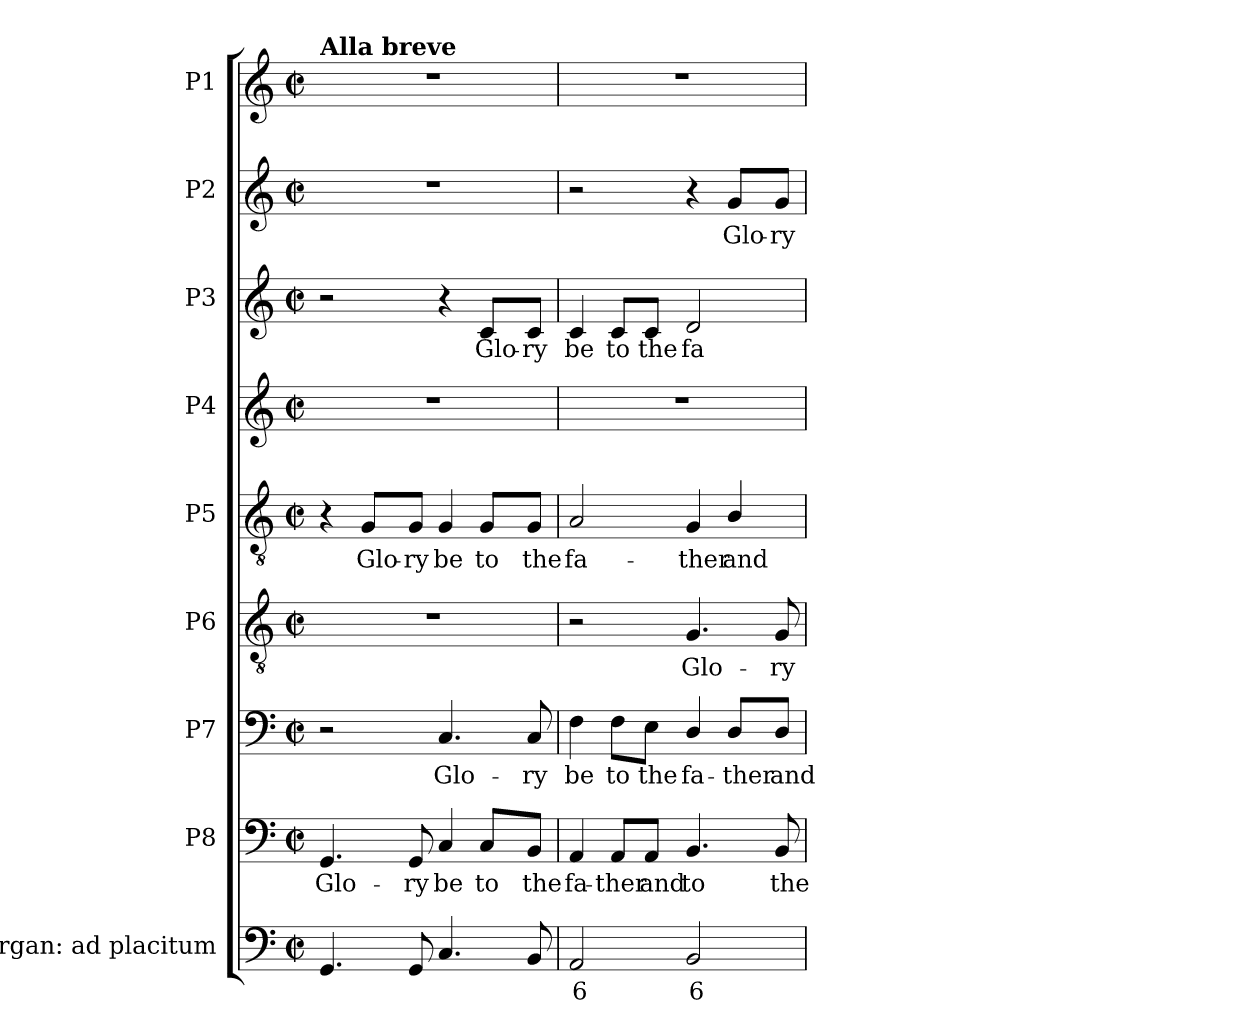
**kern	**text	**kern	**text	**kern	**text	**kern	**text	**kern	**text	**kern	**kern	**text	**kern	**text	**kern
*part9	*part9	*part8	*part8	*part7	*part7	*part6	*part6	*part5	*part5	*part4	*part3	*part3	*part2	*part2	*part1
*staff9	*staff9	*staff8	*staff8	*staff7	*staff7	*staff6	*staff6	*staff5	*staff5	*staff4	*staff3	*staff3	*staff2	*staff2	*staff1
*I"Organ: ad placitum	*	*I"P8	*	*I"P7	*	*I"P6	*	*I"P5	*	*I"P4	*I"P3	*	*I"P2	*	*I"P1
*I'Org.	*	*	*	*	*	*	*	*	*	*	*	*	*	*	*
!!LO:PB:g=z
*clefF4	*	*clefF4	*	*clefF4	*	*clefGv2	*	*clefGv2	*	*clefG2	*clefG2	*	*clefG2	*	*clefG2
*	*	*	*	*	*	*ITrd7c12	*	*ITrd7c12	*	*	*	*	*	*	*
*k[]	*	*k[]	*	*k[]	*	*k[]	*	*k[]	*	*k[]	*k[]	*	*k[]	*	*k[]
*C:	*	*C:	*	*C:	*	*C:	*	*C:	*	*C:	*C:	*	*C:	*	*C:
*M2/2	*	*M2/2	*	*M2/2	*	*M2/2	*	*M2/2	*	*M2/2	*M2/2	*	*M2/2	*	*M2/2
*met(c|)	*	*met(c|)	*	*met(c|)	*	*met(c|)	*	*met(c|)	*	*met(c|)	*met(c|)	*	*met(c|)	*	*met(c|)
=1	=1	=1	=1	=1	=1	=1	=1	=1	=1	=1	=1	=1	=1	=1	=1
!	!	!	!	!	!	!	!	!	!	!	!	!	!	!	!LO:TX:a:B:t=Alla breve
!	!	!	!LO:LY:b:color=#000000	!	!	!	!	!	!	!	!	!	!	!	!
4.GGi/	.	4.GGi/	Glo-	2r	.	1r	.	4r	.	1r	2r	.	1r	.	1r
!	!	!	!	!	!	!	!	!	!LO:LY:b:color=#000000	!	!	!	!	!	!
.	.	.	.	.	.	.	.	8GGi/L	Glo-	.	.	.	.	.	.
!	!	!	!LO:LY:b:color=#000000	!	!	!	!	!	!	!	!	!	!	!	!
!	!	!	!	!	!	!	!	!	!LO:LY:b:color=#000000	!	!	!	!	!	!
8GGi/	.	8GGi/	-ry	.	.	.	.	8GGi/J	-ry	.	.	.	.	.	.
!	!	!	!LO:LY:b:color=#000000	!	!	!	!	!	!	!	!	!	!	!	!
!	!	!	!	!	!LO:LY:b:color=#000000	!	!	!	!	!	!	!	!	!	!
!	!	!	!	!	!	!	!	!	!LO:LY:b:color=#000000	!	!	!	!	!	!
4.Ci/	.	4Ci/	be	4.Ci/	Glo-	.	.	4GGi/	be	.	4r	.	.	.	.
!	!	!	!LO:LY:b:color=#000000	!	!	!	!	!	!	!	!	!	!	!	!
!	!	!	!	!	!	!	!	!	!LO:LY:b:color=#000000	!	!	!	!	!	!
!	!	!	!	!	!	!	!	!	!	!	!	!LO:LY:b:color=#000000	!	!	!
.	.	8Ci/L	to	.	.	.	.	8GGi/L	to	.	8ci/L	Glo-	.	.	.
!	!	!	!LO:LY:b:color=#000000	!	!	!	!	!	!	!	!	!	!	!	!
!	!	!	!	!	!LO:LY:b:color=#000000	!	!	!	!	!	!	!	!	!	!
!	!	!	!	!	!	!	!	!	!LO:LY:b:color=#000000	!	!	!	!	!	!
!	!	!	!	!	!	!	!	!	!	!	!	!LO:LY:b:color=#000000	!	!	!
8BBi/	.	8BBi/J	the	8Ci/	-ry	.	.	8GGi/J	the	.	8ci/J	-ry	.	.	.
=2	=2	=2	=2	=2	=2	=2	=2	=2	=2	=2	=2	=2	=2	=2	=2
!	!LO:LY:b:color=#000000	!	!	!	!	!	!	!	!	!	!	!	!	!	!
!	!	!	!LO:LY:b:color=#000000	!	!	!	!	!	!	!	!	!	!	!	!
!	!	!	!	!	!LO:LY:b:color=#000000	!	!	!	!	!	!	!	!	!	!
!	!	!	!	!	!	!	!	!	!LO:LY:b:color=#000000	!	!	!	!	!	!
!	!	!	!	!	!	!	!	!	!	!	!	!LO:LY:b:color=#000000	!	!	!
2AAi/	6	4AAi/	fa-	4Fi\	be	2r	.	2AAi/	fa-	1r	4ci/	be	2r	.	1r
!	!	!	!LO:LY:b:color=#000000	!	!	!	!	!	!	!	!	!	!	!	!
!	!	!	!	!	!LO:LY:b:color=#000000	!	!	!	!	!	!	!	!	!	!
!	!	!	!	!	!	!	!	!	!	!	!	!LO:LY:b:color=#000000	!	!	!
.	.	8AAi/L	-ther	8Fi\L	to	.	.	.	.	.	8ci/L	to	.	.	.
!	!	!	!LO:LY:b:color=#000000	!	!	!	!	!	!	!	!	!	!	!	!
!	!	!	!	!	!LO:LY:b:color=#000000	!	!	!	!	!	!	!	!	!	!
!	!	!	!	!	!	!	!	!	!	!	!	!LO:LY:b:color=#000000	!	!	!
.	.	8AAi/J	and	8Ei\J	the	.	.	.	.	.	8ci/J	the	.	.	.
!	!LO:LY:b:color=#000000	!	!	!	!	!	!	!	!	!	!	!	!	!	!
!	!	!	!LO:LY:b:color=#000000	!	!	!	!	!	!	!	!	!	!	!	!
!	!	!	!	!	!LO:LY:b:color=#000000	!	!	!	!	!	!	!	!	!	!
!	!	!	!	!	!	!	!LO:LY:b:color=#000000	!	!	!	!	!	!	!	!
!	!	!	!	!	!	!	!	!	!LO:LY:b:color=#000000	!	!	!	!	!	!
!	!	!	!	!	!	!	!	!	!	!	!	!LO:LY:b:color=#000000	!	!	!
2BBi/	6	4.BBi/	to	4Di/	fa-	4.GGi/	Glo-	4GGi/	-ther	.	2di/	fa-	4r	.	.
!	!	!	!	!	!LO:LY:b:color=#000000	!	!	!	!	!	!	!	!	!	!
!	!	!	!	!	!	!	!	!	!LO:LY:b:color=#000000	!	!	!	!	!	!
!	!	!	!	!	!	!	!	!	!	!	!	!	!	!LO:LY:b:color=#000000	!
.	.	.	.	8Di/L	-ther	.	.	4BBi/	and	.	.	.	8gi/L	Glo-	.
!	!	!	!LO:LY:b:color=#000000	!	!	!	!	!	!	!	!	!	!	!	!
!	!	!	!	!	!LO:LY:b:color=#000000	!	!	!	!	!	!	!	!	!	!
!	!	!	!	!	!	!	!LO:LY:b:color=#000000	!	!	!	!	!	!	!	!
!	!	!	!	!	!	!	!	!	!	!	!	!	!	!LO:LY:b:color=#000000	!
.	.	8BBi/	the	8Di/J	and	8GGi/	-ry	.	.	.	.	.	8gi/J	-ry	.
=	=	=	=	=	=	=	=	=	=	=	=	=	=	=	=
*-	*-	*-	*-	*-	*-	*-	*-	*-	*-	*-	*-	*-	*-	*-	*-
